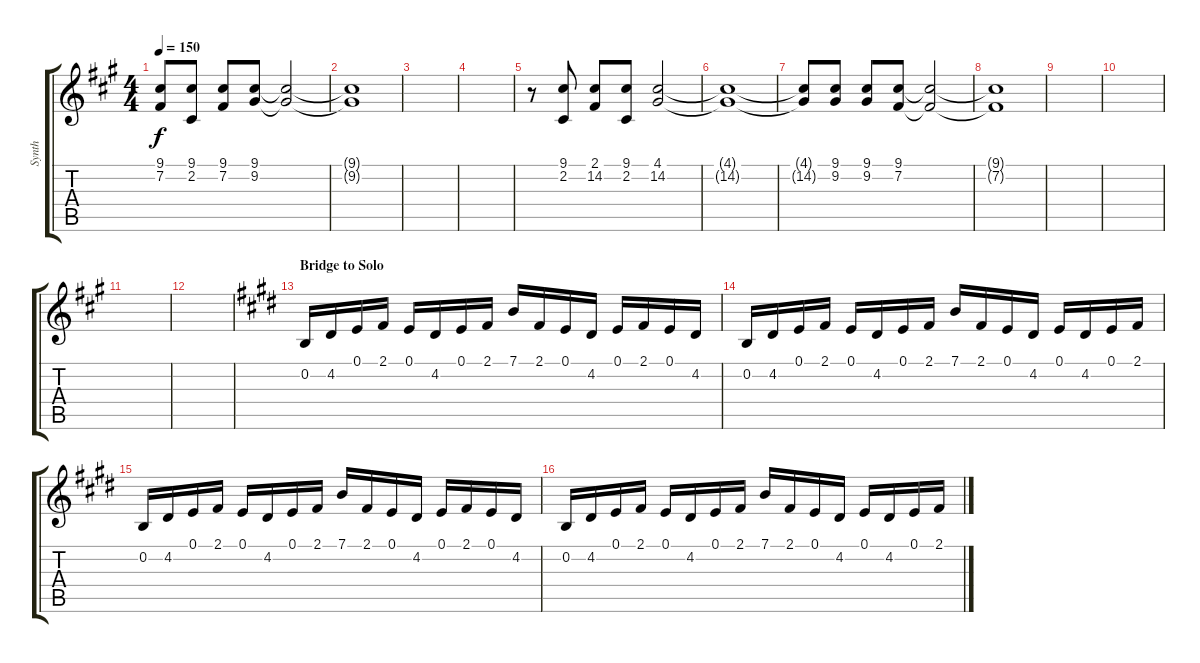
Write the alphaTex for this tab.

\track ("Synth" "Synth") {instrument lead2sawtooth}
\staff {score tabs}
\tuning (E4 B3 G3 D3 A2 E2) {hide}
\ts (4 4)
\tempo 150
\clef g2
\ks f#minor
(9.1{t} 7.2{t}).8{dy f} (9.1 2.2).8 (9.1 7.2).8 (9.1 9.2).8 (9.1{t} 9.2{t}).2 |
(9.1{t} 9.2{t}).1 |
|
|
r.8 (9.1 2.2).8 (2.1 14.2).8 (9.1 2.2).8 (4.1 14.2).2 |
(4.1{t} 14.2{t}).1 |
(4.1{t} 14.2{t}).8 (9.1 9.2).8 (9.1 9.2).8 (9.1 7.2).8 (9.1{t} 7.2{t}).2 |
(9.1{t} 7.2{t}).1 |
|
|
|
|
\section ("" "Bridge to Solo")
\ks c#minor
0.2.16 4.2.16 0.1.16 2.1.16 0.1.16 4.2.16 0.1.16 2.1.16 7.1.16 2.1.16 0.1.16 4.2.16 0.1.16 2.1.16 0.1.16 4.2.16 |
0.2.16 4.2.16 0.1.16 2.1.16 0.1.16 4.2.16 0.1.16 2.1.16 7.1.16 2.1.16 0.1.16 4.2.16 0.1.16 4.2.16 0.1.16 2.1.16 |
0.2.16 4.2.16 0.1.16 2.1.16 0.1.16 4.2.16 0.1.16 2.1.16 7.1.16 2.1.16 0.1.16 4.2.16 0.1.16 2.1.16 0.1.16 4.2.16 |
0.2.16 4.2.16 0.1.16 2.1.16 0.1.16 4.2.16 0.1.16 2.1.16 7.1.16 2.1.16 0.1.16 4.2.16 0.1.16 4.2.16 0.1.16 2.1.16
